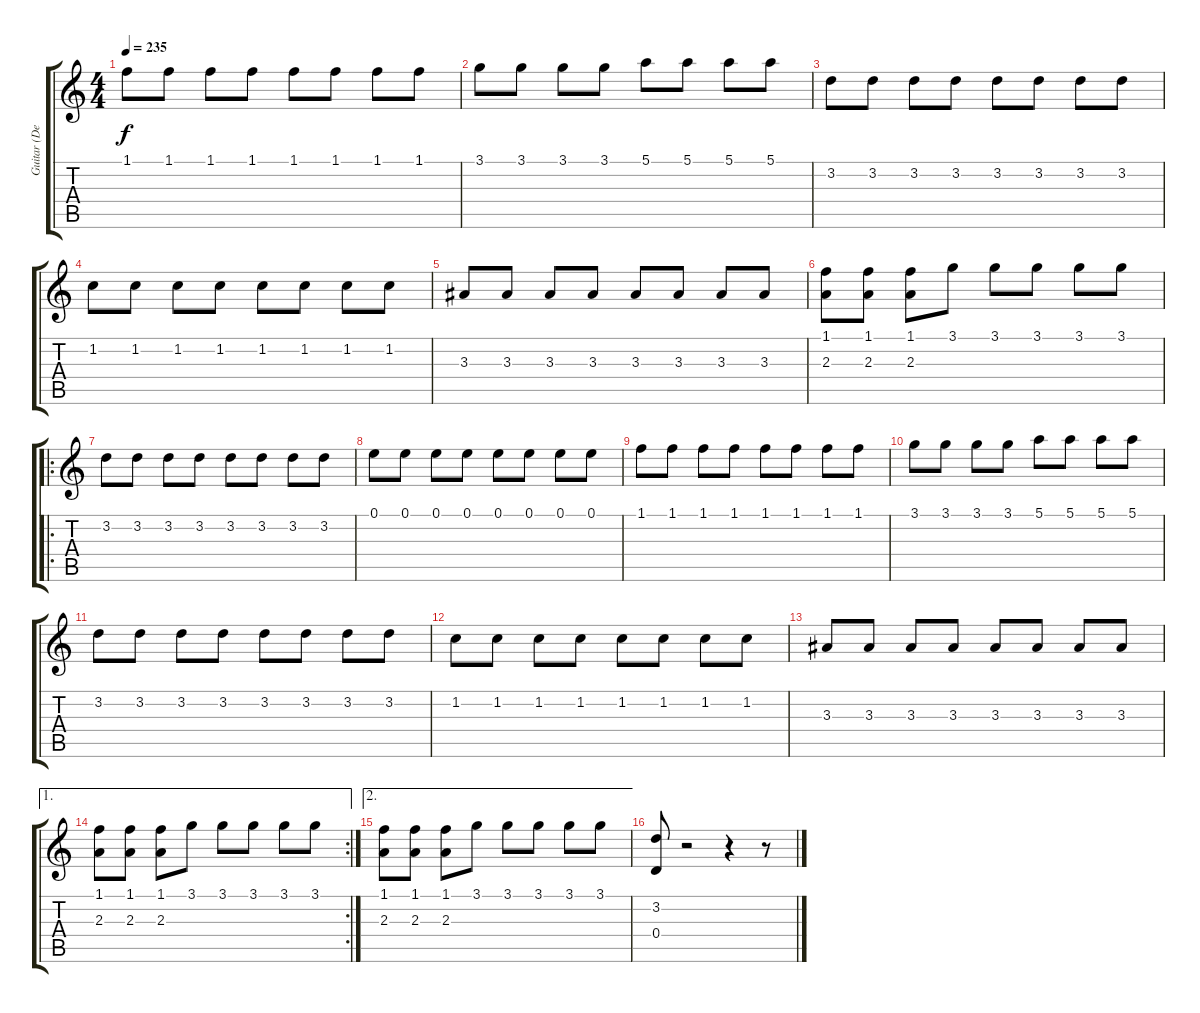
\track ("Guitar (Deryck Whibley)" "Guitar (De") {instrument distortionguitar}
\staff {score tabs}
\tuning (E4 B3 G3 D3 A2 D2) {hide}
\ts (4 4)
\tempo 235
\clef g2
\ks c
1.1.8{dy f} 1.1.8 1.1.8 1.1.8 1.1.8 1.1.8 1.1.8 1.1.8 |
3.1.8 3.1.8 3.1.8 3.1.8 5.1.8 5.1.8 5.1.8 5.1.8 |
3.2.8 3.2.8 3.2.8 3.2.8 3.2.8 3.2.8 3.2.8 3.2.8 |
1.2.8 1.2.8 1.2.8 1.2.8 1.2.8 1.2.8 1.2.8 1.2.8 |
3.3.8 3.3.8 3.3.8 3.3.8 3.3.8 3.3.8 3.3.8 3.3.8 |
(1.1 2.3).8 (1.1 2.3).8 (1.1 2.3).8 3.1.8 3.1.8 3.1.8 3.1.8 3.1.8 |
\ro
3.2.8 3.2.8 3.2.8 3.2.8 3.2.8 3.2.8 3.2.8 3.2.8 |
0.1.8 0.1.8 0.1.8 0.1.8 0.1.8 0.1.8 0.1.8 0.1.8 |
1.1.8 1.1.8 1.1.8 1.1.8 1.1.8 1.1.8 1.1.8 1.1.8 |
3.1.8 3.1.8 3.1.8 3.1.8 5.1.8 5.1.8 5.1.8 5.1.8 |
3.2.8 3.2.8 3.2.8 3.2.8 3.2.8 3.2.8 3.2.8 3.2.8 |
1.2.8 1.2.8 1.2.8 1.2.8 1.2.8 1.2.8 1.2.8 1.2.8 |
3.3.8 3.3.8 3.3.8 3.3.8 3.3.8 3.3.8 3.3.8 3.3.8 |
\ae 1
\rc 2
(1.1 2.3).8 (1.1 2.3).8 (1.1 2.3).8 3.1.8 3.1.8 3.1.8 3.1.8 3.1.8 |
\ae 2
(1.1 2.3).8 (1.1 2.3).8 (1.1 2.3).8 3.1.8 3.1.8 3.1.8 3.1.8 3.1.8 |
(3.2 0.4).8 r.2 r.4 r.8
